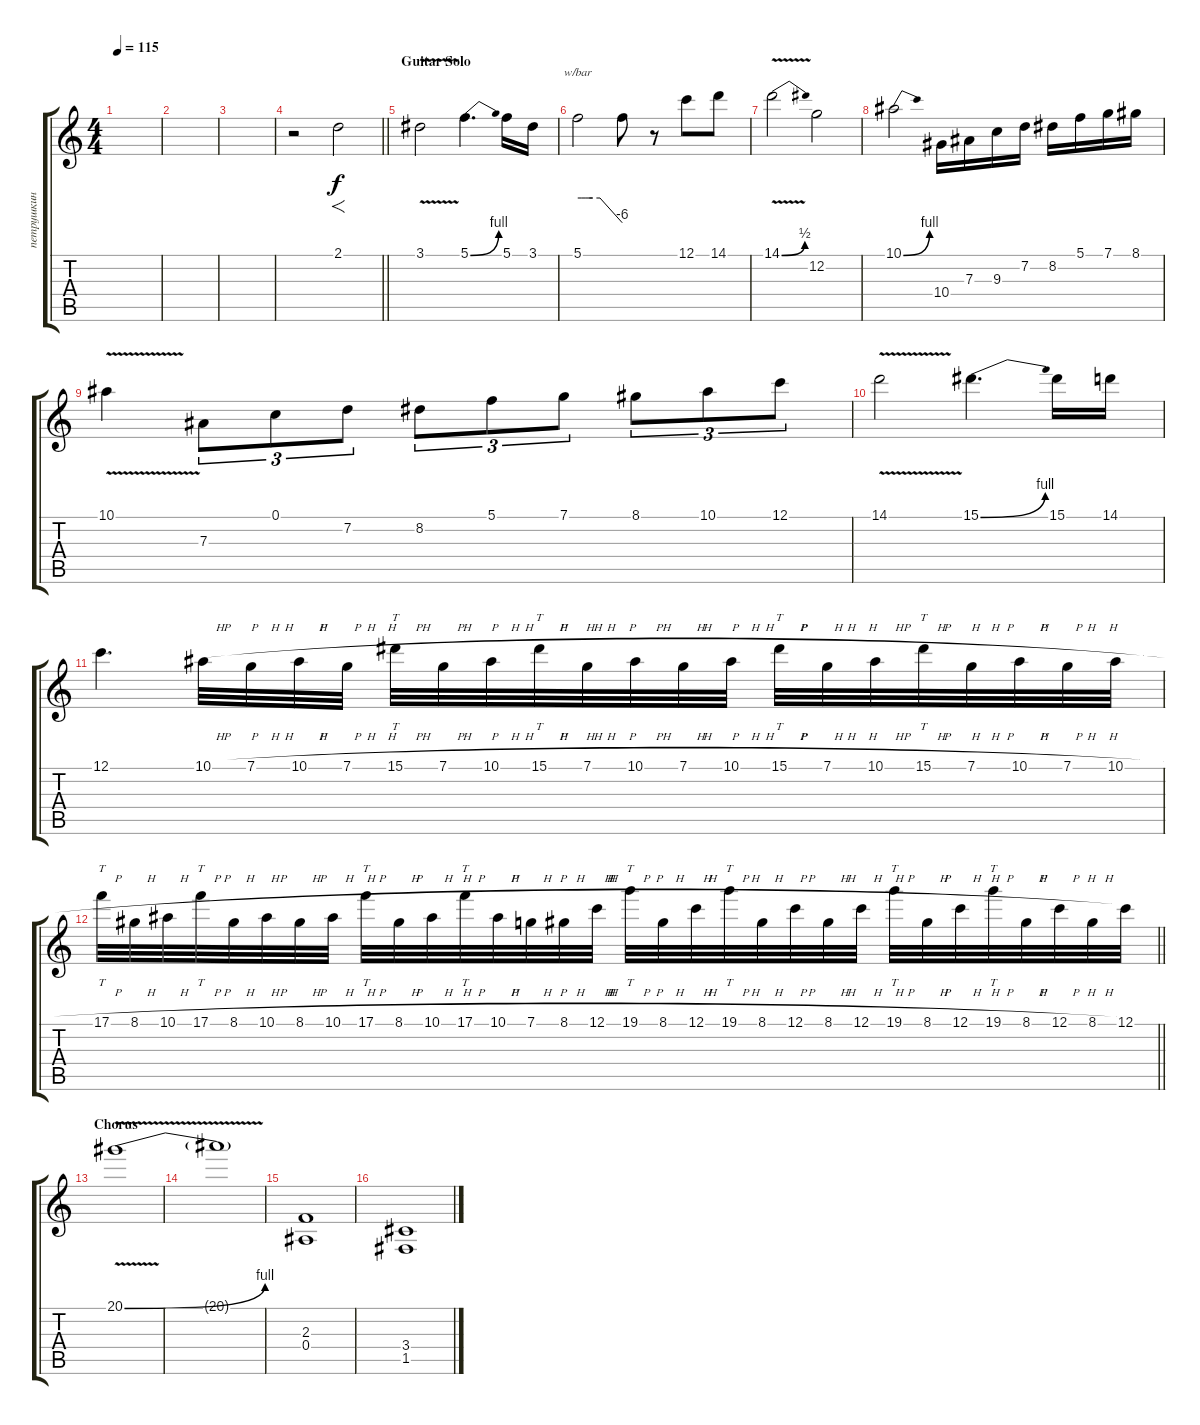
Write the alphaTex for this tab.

\track ("петрушкин" "петрушкин") {instrument distortionguitar}
\staff {score tabs}
\tuning (C4 G3 Eb3 Bb2 F2 C2) {hide}
\ts (4 4)
\tempo 115
\clef g2
\ks c
|
|
|
\barLineRight lightlight
r.2{volume 16 instrument distortionguitar} 2.1.2{f} |
\section ("" "Guitar Solo")
3.1{v}.2 5.1{be (bend 0 0 60 4)}.4{d} 5.1.16 3.1.16 |
5.1.2{tbe (custom default 0 0 5 0 10 0 16 0 20 0 30 0 60 -24)} 5.1{t}.8 r.8 12.1.8 14.1.8 |
14.1{be (bend 0 0 60 2) v}.2 12.2.2 |
10.1{be (bend 0 0 60 4)}.2 10.4.16 7.3.16 9.3.16 7.2.16 8.2.16 5.1.16 7.1.16 8.1.16 |
10.1{v}.4 7.3.8{tu (3 2)} 0.1.8{tu (3 2)} 7.2.8{tu (3 2)} 8.2.8{tu (3 2)} 5.1.8{tu (3 2)} 7.1.8{tu (3 2)} 8.1.8{tu (3 2)} 10.1.8{tu (3 2)} 12.1.8{tu (3 2)} |
14.1{v}.2 15.1{be (bend 0 0 60 4)}.4{d} 15.1.16 14.1.16 |
12.1.4{d} 10.1{h}.32 7.1{h}.32 10.1{h}.32 7.1{h}.32 15.1{h}.32{tt} 7.1{h}.32 10.1{h}.32 15.1{h}.32{tt} 7.1{h}.32 10.1{h}.32 7.1{h}.32 10.1{h}.32 15.1{h}.32{tt} 7.1{h}.32 10.1{h}.32 15.1{h}.32{tt} 7.1{h}.32 10.1{h}.32 7.1{h}.32 10.1{h}.32 |
\barLineRight lightlight
17.1{h}.32{tt} 8.1{h}.32 10.1{h}.32 17.1{h}.32{tt} 8.1{h}.32 10.1{h}.32 8.1{h}.32 10.1{h}.32 17.1{h}.32{tt} 8.1{h}.32 10.1{h}.32 17.1{h}.32{tt} 10.1{h}.32 7.1{h}.32 8.1{h}.32 12.1{h}.32 19.1{h}.32{tt} 8.1{h}.32 12.1{h}.32 19.1{h}.32{tt} 8.1{h}.32 12.1{h}.32 8.1{h}.32 12.1{h}.32 19.1{h}.32{tt} 8.1{h}.32 12.1{h}.32 19.1{h}.32{tt} 8.1{h}.32 12.1{h}.32 8.1{h}.32 12.1.32 |
\section ("" "Chorus")
20.1{be (bend 0 0 60 4) v}.1 |
20.1{t}.1 |
(2.3 0.4).1 |
(3.4 1.5).1
